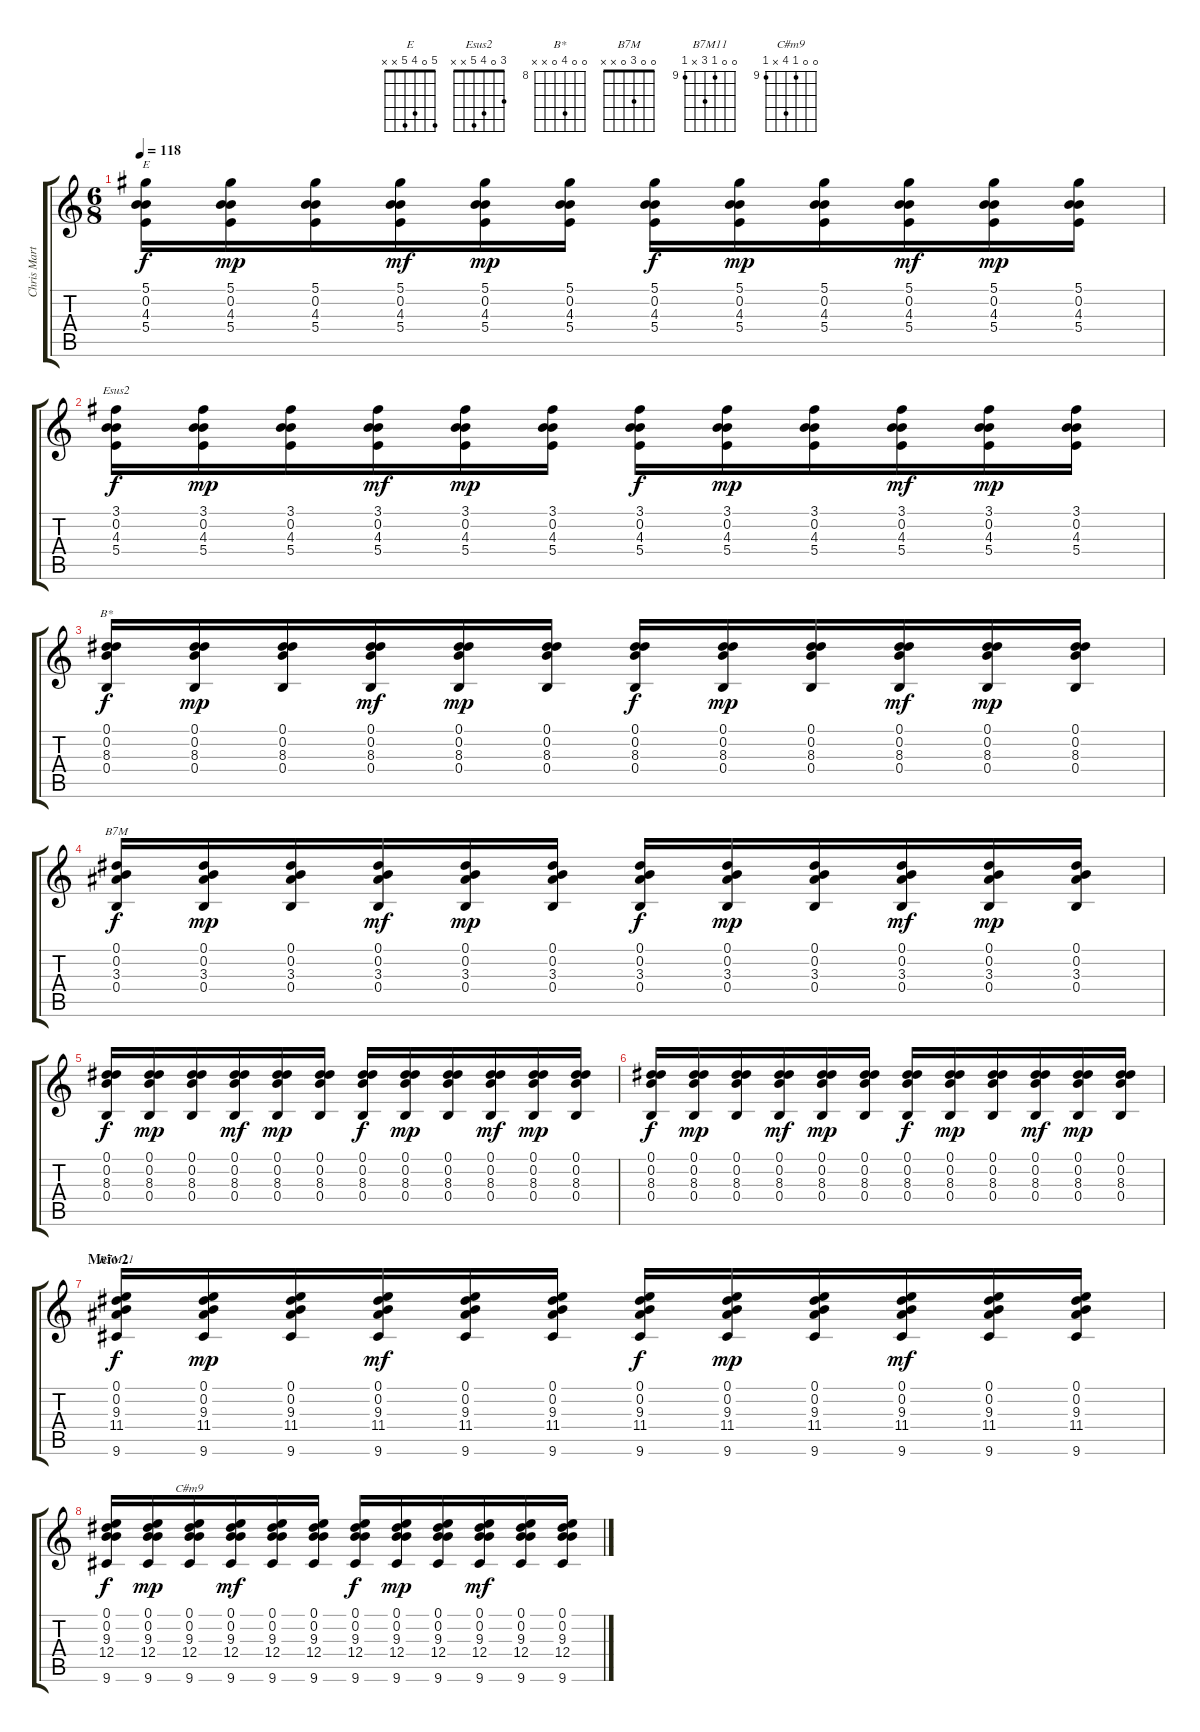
\track ("Chris Martin (violão folk)" "Chris Mart") {instrument acousticguitarsteel}
\staff {score tabs}
\tuning (Eb4 B3 G3 B2 A2 E2) {hide}
\chord ("E" 5 0 4 5 x x)
\chord ("Esus2" 3 0 4 5 x x)
\chord ("B*" 0 0 11 0 x x) {firstfret 8}
\chord ("B7M" 0 0 3 0 x x)
\chord ("B7M11" 0 0 9 11 x 9) {firstfret 9}
\chord ("C#m9" 0 0 9 12 x 9) {firstfret 9}
\ts (6 8)
\tempo 118
\clef g2
\ks c
(5.1 0.2 4.3 5.4).16{ch "E" dy f} (5.1 0.2 4.3 5.4).16{dy mp} (5.1 0.2 4.3 5.4).16 (5.1 0.2 4.3 5.4).16{dy mf} (5.1 0.2 4.3 5.4).16{dy mp} (5.1 0.2 4.3 5.4).16 (5.1 0.2 4.3 5.4).16{dy f} (5.1 0.2 4.3 5.4).16{dy mp} (5.1 0.2 4.3 5.4).16 (5.1 0.2 4.3 5.4).16{dy mf} (5.1 0.2 4.3 5.4).16{dy mp} (5.1 0.2 4.3 5.4).16 |
(3.1 0.2 4.3 5.4).16{ch "Esus2" dy f} (3.1 0.2 4.3 5.4).16{dy mp} (3.1 0.2 4.3 5.4).16 (3.1 0.2 4.3 5.4).16{dy mf} (3.1 0.2 4.3 5.4).16{dy mp} (3.1 0.2 4.3 5.4).16 (3.1 0.2 4.3 5.4).16{dy f} (3.1 0.2 4.3 5.4).16{dy mp} (3.1 0.2 4.3 5.4).16 (3.1 0.2 4.3 5.4).16{dy mf} (3.1 0.2 4.3 5.4).16{dy mp} (3.1 0.2 4.3 5.4).16 |
(0.1 0.2 8.3 0.4).16{ch "B*" dy f} (0.1 0.2 8.3 0.4).16{dy mp} (0.1 0.2 8.3 0.4).16 (0.1 0.2 8.3 0.4).16{dy mf} (0.1 0.2 8.3 0.4).16{dy mp} (0.1 0.2 8.3 0.4).16 (0.1 0.2 8.3 0.4).16{dy f} (0.1 0.2 8.3 0.4).16{dy mp} (0.1 0.2 8.3 0.4).16 (0.1 0.2 8.3 0.4).16{dy mf} (0.1 0.2 8.3 0.4).16{dy mp} (0.1 0.2 8.3 0.4).16 |
(0.1 0.2 3.3 0.4).16{ch "B7M" dy f} (0.1 0.2 3.3 0.4).16{dy mp} (0.1 0.2 3.3 0.4).16 (0.1 0.2 3.3 0.4).16{dy mf} (0.1 0.2 3.3 0.4).16{dy mp} (0.1 0.2 3.3 0.4).16 (0.1 0.2 3.3 0.4).16{dy f} (0.1 0.2 3.3 0.4).16{dy mp} (0.1 0.2 3.3 0.4).16 (0.1 0.2 3.3 0.4).16{dy mf} (0.1 0.2 3.3 0.4).16{dy mp} (0.1 0.2 3.3 0.4).16 |
(0.1 0.2 8.3 0.4).16{dy f} (0.1 0.2 8.3 0.4).16{dy mp} (0.1 0.2 8.3 0.4).16 (0.1 0.2 8.3 0.4).16{dy mf} (0.1 0.2 8.3 0.4).16{dy mp} (0.1 0.2 8.3 0.4).16 (0.1 0.2 8.3 0.4).16{dy f} (0.1 0.2 8.3 0.4).16{dy mp} (0.1 0.2 8.3 0.4).16 (0.1 0.2 8.3 0.4).16{dy mf} (0.1 0.2 8.3 0.4).16{dy mp} (0.1 0.2 8.3 0.4).16 |
(0.1 0.2 8.3 0.4).16{dy f} (0.1 0.2 8.3 0.4).16{dy mp} (0.1 0.2 8.3 0.4).16 (0.1 0.2 8.3 0.4).16{dy mf} (0.1 0.2 8.3 0.4).16{dy mp} (0.1 0.2 8.3 0.4).16 (0.1 0.2 8.3 0.4).16{dy f} (0.1 0.2 8.3 0.4).16{dy mp} (0.1 0.2 8.3 0.4).16 (0.1 0.2 8.3 0.4).16{dy mf} (0.1 0.2 8.3 0.4).16{dy mp} (0.1 0.2 8.3 0.4).16 |
\section ("" "Meio 2")
(0.1 0.2 9.3 11.4 9.6).16{ch "B7M11" dy f} (0.1 0.2 9.3 11.4 9.6).16{dy mp} (0.1 0.2 9.3 11.4 9.6).16 (0.1 0.2 9.3 11.4 9.6).16{dy mf} (0.1 0.2 9.3 11.4 9.6).16 (0.1 0.2 9.3 11.4 9.6).16 (0.1 0.2 9.3 11.4 9.6).16{dy f} (0.1 0.2 9.3 11.4 9.6).16{dy mp} (0.1 0.2 9.3 11.4 9.6).16 (0.1 0.2 9.3 11.4 9.6).16{dy mf} (0.1 0.2 9.3 11.4 9.6).16 (0.1 0.2 9.3 11.4 9.6).16 |
(0.1 0.2 9.3 12.4 9.6).16{dy f} (0.1 0.2 9.3 12.4 9.6).16{dy mp} (0.1 0.2 9.3 12.4 9.6).16{ch "C#m9"} (0.1 0.2 9.3 12.4 9.6).16{dy mf} (0.1 0.2 9.3 12.4 9.6).16 (0.1 0.2 9.3 12.4 9.6).16 (0.1 0.2 9.3 12.4 9.6).16{dy f} (0.1 0.2 9.3 12.4 9.6).16{dy mp} (0.1 0.2 9.3 12.4 9.6).16 (0.1 0.2 9.3 12.4 9.6).16{dy mf} (0.1 0.2 9.3 12.4 9.6).16 (0.1 0.2 9.3 12.4 9.6).16
